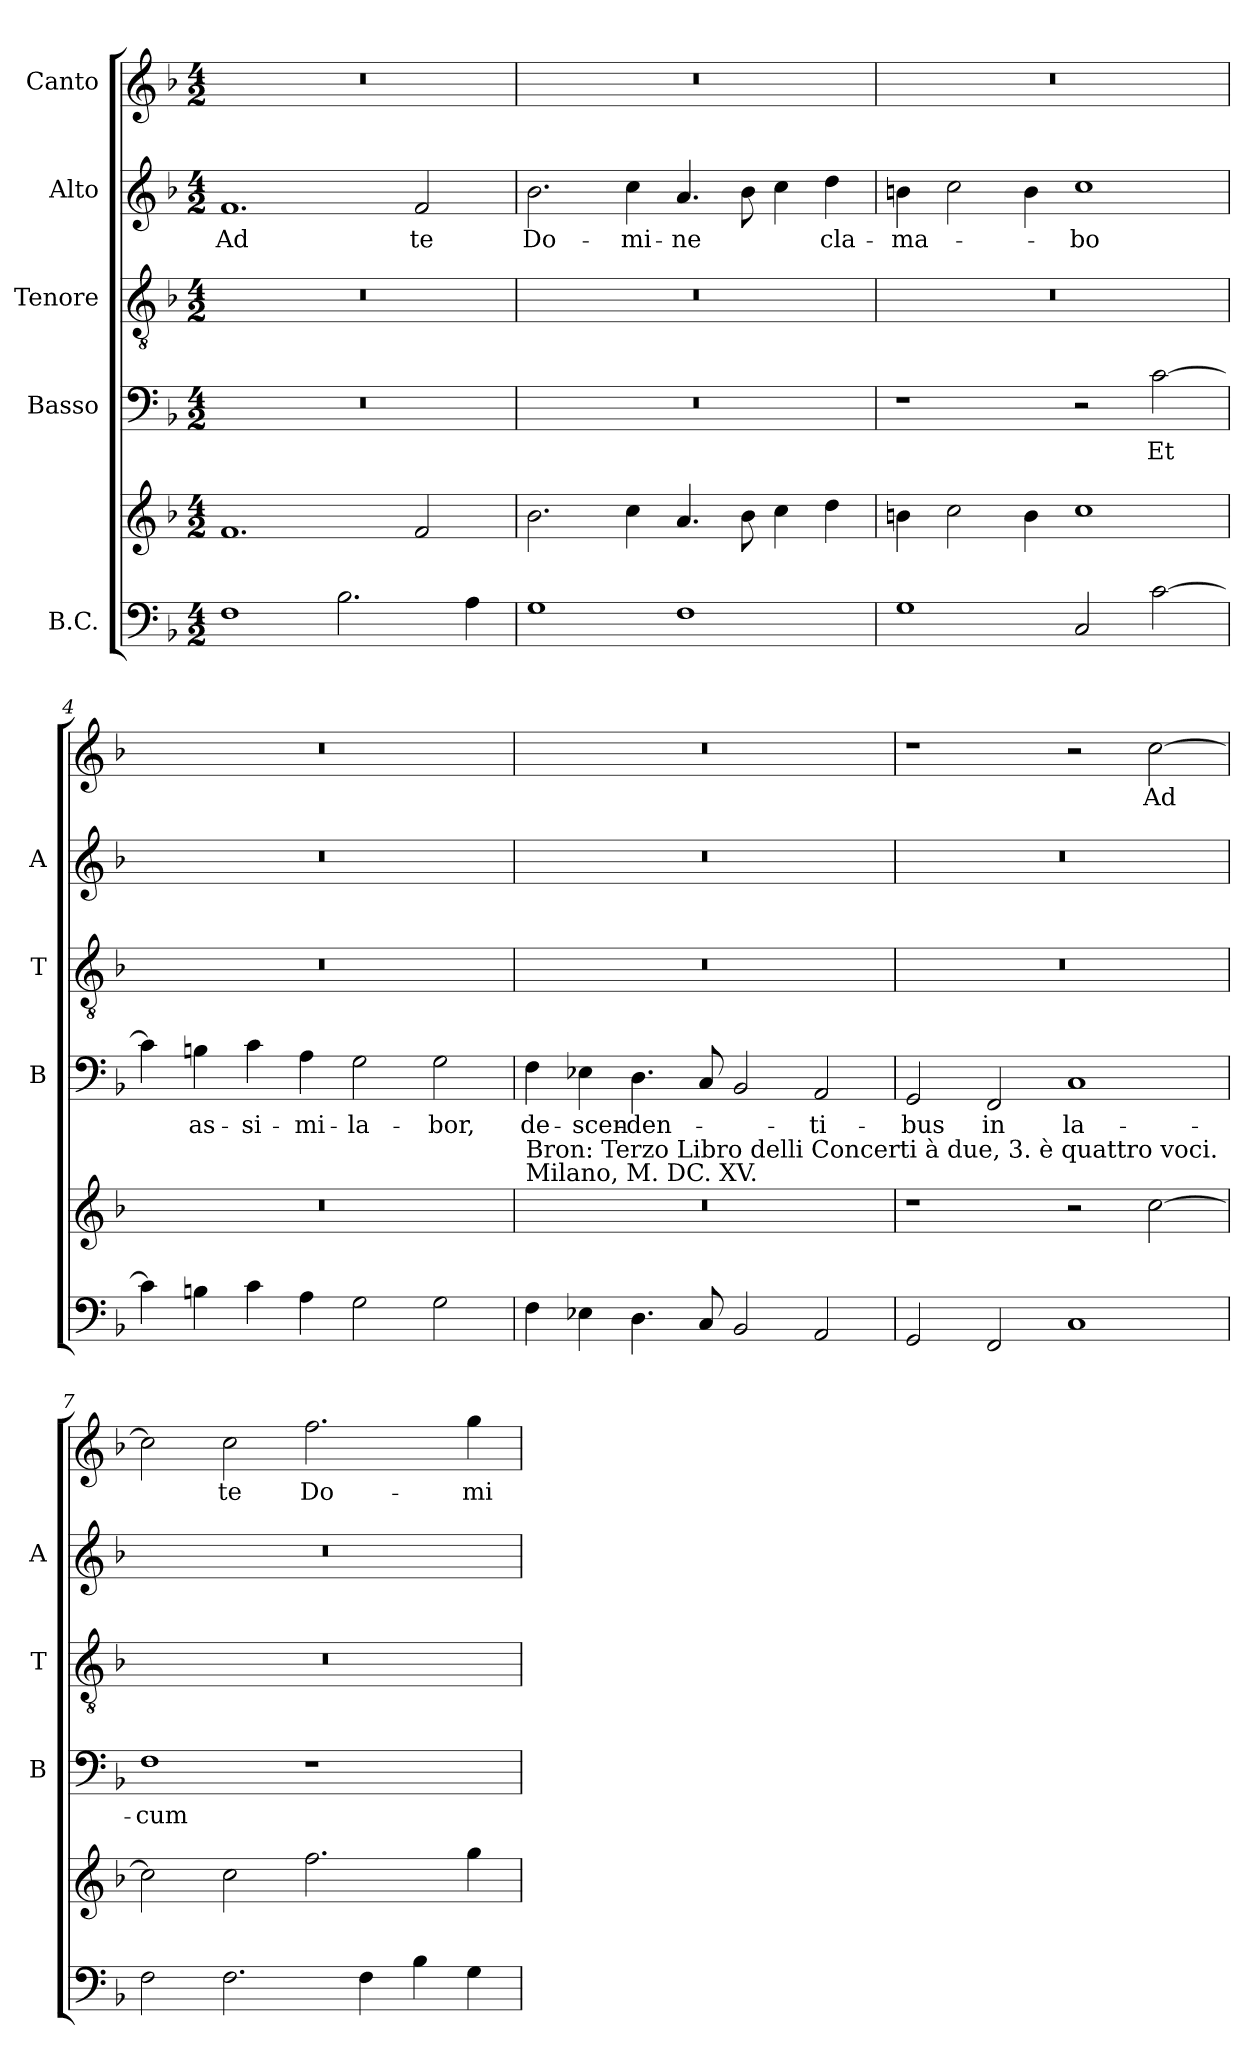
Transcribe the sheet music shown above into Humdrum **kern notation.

**kern	**kern	**kern	**text	**kern	**kern	**text	**kern	**text
*part5	*part5	*part4	*part4	*part3	*part2	*part2	*part1	*part1
*staff6	*staff5	*staff4	*staff4	*staff3	*staff2	*staff2	*staff1	*staff1
*I"B.C.	*	*I"Basso	*	*I"Tenore	*I"Alto	*	*I"Canto	*
*	*	*I'B	*	*I'T	*I'A	*	*	*
*clefF4	*clefG2	*clefF4	*	*clefGv2	*clefG2	*	*clefG2	*
*k[b-]	*k[b-]	*k[b-]	*	*k[b-]	*k[b-]	*	*k[b-]	*
*F:	*F:	*F:	*	*F:	*F:	*	*F:	*
*M4/2	*M4/2	*M4/2	*	*M4/2	*M4/2	*	*M4/2	*
=1	=1	=1	=1	=1	=1	=1	=1	=1
!	!	!	!	!	!	!LO:LY:b	!	!
1F	1.f	0r	.	0r	1.f	Ad	0r	.
2.B-\	.	.	.	.	.	.	.	.
!	!	!	!	!	!	!LO:LY:b	!	!
.	2f/	.	.	.	2f/	te	.	.
4A\	.	.	.	.	.	.	.	.
=2	=2	=2	=2	=2	=2	=2	=2	=2
!	!	!	!	!	!	!LO:LY:b	!	!
1G	2.b-\	0r	.	0r	2.b-\	Do-	0r	.
!	!	!	!	!	!	!LO:LY:b	!	!
.	4cc\	.	.	.	4cc\	-mi-	.	.
!	!	!	!	!	!	!LO:LY:b	!	!
1F	4.a/	.	.	.	4.a/	-ne	.	.
.	8b-\	.	.	.	8b-\	.	.	.
.	4cc\	.	.	.	4cc\	.	.	.
!	!	!	!	!	!	!LO:LY:b	!	!
.	4dd\	.	.	.	4dd\	cla-	.	.
=3	=3	=3	=3	=3	=3	=3	=3	=3
!	!	!	!	!	!	!LO:LY:b	!	!
1G	4bn\	1r	.	0r	4bn\	-ma-	0r	.
.	2cc\	.	.	.	2cc\	.	.	.
.	4b\	.	.	.	4b\	.	.	.
!	!	!	!	!	!	!LO:LY:b	!	!
2C/	1cc	2r	.	.	1cc	-bo	.	.
!	!	!	!LO:LY:b	!	!	!	!	!
[2c\	.	[2c\	Et	.	.	.	.	.
=4	=4	=4	=4	=4	=4	=4	=4	=4
4c\]	0r	4c\]	.	0r	0r	.	0r	.
!	!	!	!LO:LY:b	!	!	!	!	!
4Bn\	.	4Bn\	as-	.	.	.	.	.
!	!	!	!LO:LY:b	!	!	!	!	!
4c\	.	4c\	-si-	.	.	.	.	.
!	!	!	!LO:LY:b	!	!	!	!	!
4A\	.	4A\	-mi-	.	.	.	.	.
!	!	!	!LO:LY:b	!	!	!	!	!
2G\	.	2G\	-la-	.	.	.	.	.
!	!	!	!LO:LY:b	!	!	!	!	!
2G\	.	2G\	-bor,	.	.	.	.	.
!!LO:LB:g=z
=5	=5	=5	=5	=5	=5	=5	=5	=5
!	!LO:TX:a:t=Bron&colon; Terzo Libro delli Concerti à due, 3. è quattro voci.\nMilano, M. DC. XV.	!	!	!	!	!	!	!
!	!	!	!LO:LY:b	!	!	!	!	!
4F\	0r	4F\	de-	0r	0r	.	0r	.
!	!	!	!LO:LY:b	!	!	!	!	!
4E-X\	.	4E-X\	-scen-	.	.	.	.	.
!	!	!	!LO:LY:b	!	!	!	!	!
4.D\	.	4.D\	-den-	.	.	.	.	.
8C/	.	8C/	.	.	.	.	.	.
2BB-/	.	2BB-/	.	.	.	.	.	.
!	!	!	!LO:LY:b	!	!	!	!	!
2AA/	.	2AA/	-ti-	.	.	.	.	.
=6	=6	=6	=6	=6	=6	=6	=6	=6
!	!	!	!LO:LY:b	!	!	!	!	!
2GG/	1r	2GG/	-bus	0r	0r	.	1r	.
!	!	!	!LO:LY:b	!	!	!	!	!
2FF/	.	2FF/	in	.	.	.	.	.
!	!	!	!LO:LY:b	!	!	!	!	!
1C	2r	1C	la-	.	.	.	2r	.
!	!	!	!	!	!	!	!	!LO:LY:b
.	[2cc\	.	.	.	.	.	[2cc\	Ad
=7	=7	=7	=7	=7	=7	=7	=7	=7
!	!	!	!LO:LY:b	!	!	!	!	!
2F\	2cc\]	1F	-cum	0r	0r	.	2cc\]	.
!	!	!	!	!	!	!	!	!LO:LY:b
2.F\	2cc\	.	.	.	.	.	2cc\	te
!	!	!	!	!	!	!	!	!LO:LY:b
.	2.ff\	1r	.	.	.	.	2.ff\	Do-
4F\	.	.	.	.	.	.	.	.
4B-\	.	.	.	.	.	.	.	.
!	!	!	!	!	!	!	!	!LO:LY:b
4G\	4gg\	.	.	.	.	.	4gg\	-mi-
=	=	=	=	=	=	=	=	=
*-	*-	*-	*-	*-	*-	*-	*-	*-
